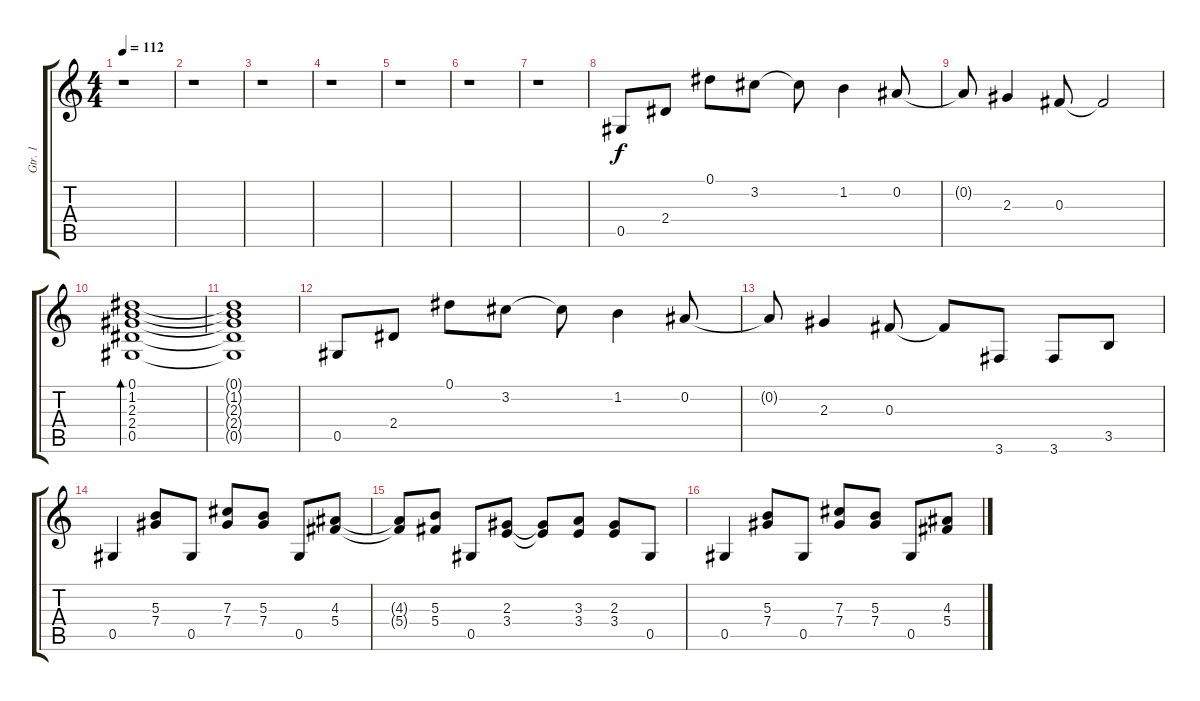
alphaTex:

\track ("Gtr. 1" "Gtr. 1") {instrument distortionguitar}
\staff {score tabs}
\tuning (Eb4 Bb3 Gb3 Db3 Ab2 Eb2) {hide}
\ts (4 4)
\tempo 112
\clef g2
\ks c
r.1{dy f instrument distortionguitar} |
r.1 |
r.1 |
r.1 |
r.1 |
r.1 |
r.1 |
0.5.8{instrument electricguitarclean} 2.4.8 0.1.8 3.2.8 3.2{t}.8 1.2.4 0.2.8 |
0.2{t}.8 2.3.4 0.3.8 0.3{t}.2 |
(0.1 1.2 2.3 2.4 0.5).1{bd 240} |
(0.1{t} 1.2{t} 2.3{t} 2.4{t} 0.5{t}).1 |
0.5.8 2.4.8 0.1.8 3.2.8 3.2{t}.8 1.2.4 0.2.8 |
0.2{t}.8 2.3.4 0.3.8 0.3{t}.8 3.6.8{instrument distortionguitar} 3.6.8 3.5.8 |
0.5.4 (5.3 7.4).8 0.5.8 (7.3 7.4).8 (5.3 7.4).8 0.5.8 (4.3 5.4).8 |
(4.3{t} 5.4{t}).8 (5.3 5.4).8 0.5.8 (2.3 3.4).8 (2.3{t} 3.4{t}).8 (3.3 3.4).8 (2.3 3.4).8 0.5.8 |
0.5.4 (5.3 7.4).8 0.5.8 (7.3 7.4).8 (5.3 7.4).8 0.5.8 (4.3 5.4).8
